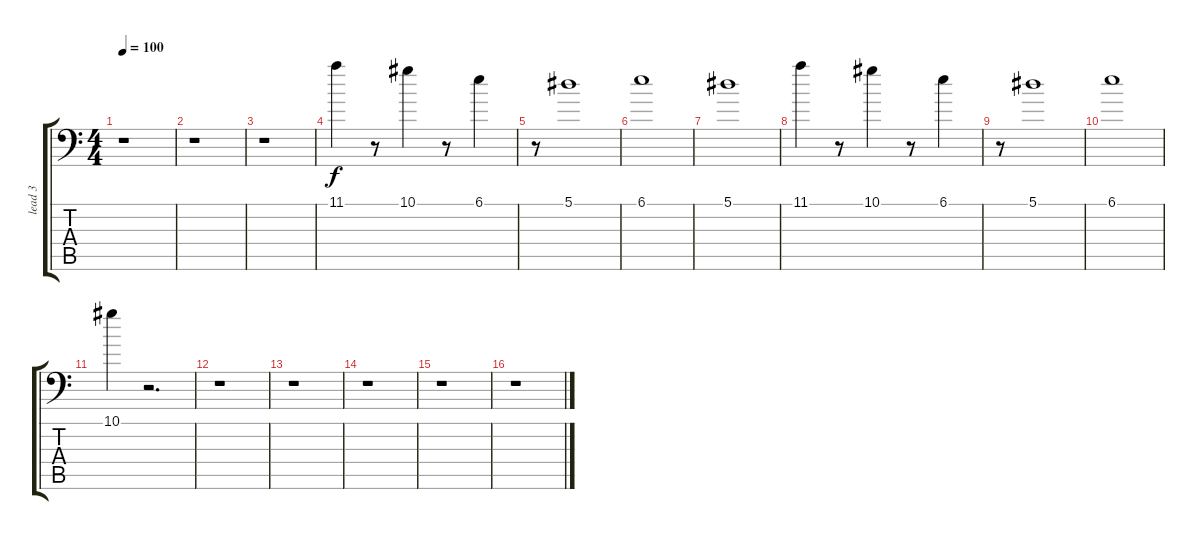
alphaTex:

\track ("lead 3" "lead 3") {instrument distortionguitar}
\staff {score tabs}
\tuning (Bb3 F3 Db3 Ab2 Eb2 Ab1) {hide}
\ts (4 4)
\tempo 100
\clef f4
\ks c
r.1{dy f} |
r.1 |
r.1 |
11.1.4 r.8 10.1.4 r.8 6.1.4 |
r.8 5.1.1 |
6.1.1 |
5.1.1 |
11.1.4 r.8 10.1.4 r.8 6.1.4 |
r.8 5.1.1 |
6.1.1 |
10.1.4 r.2{d} |
r.1 |
r.1 |
r.1 |
r.1 |
r.1
